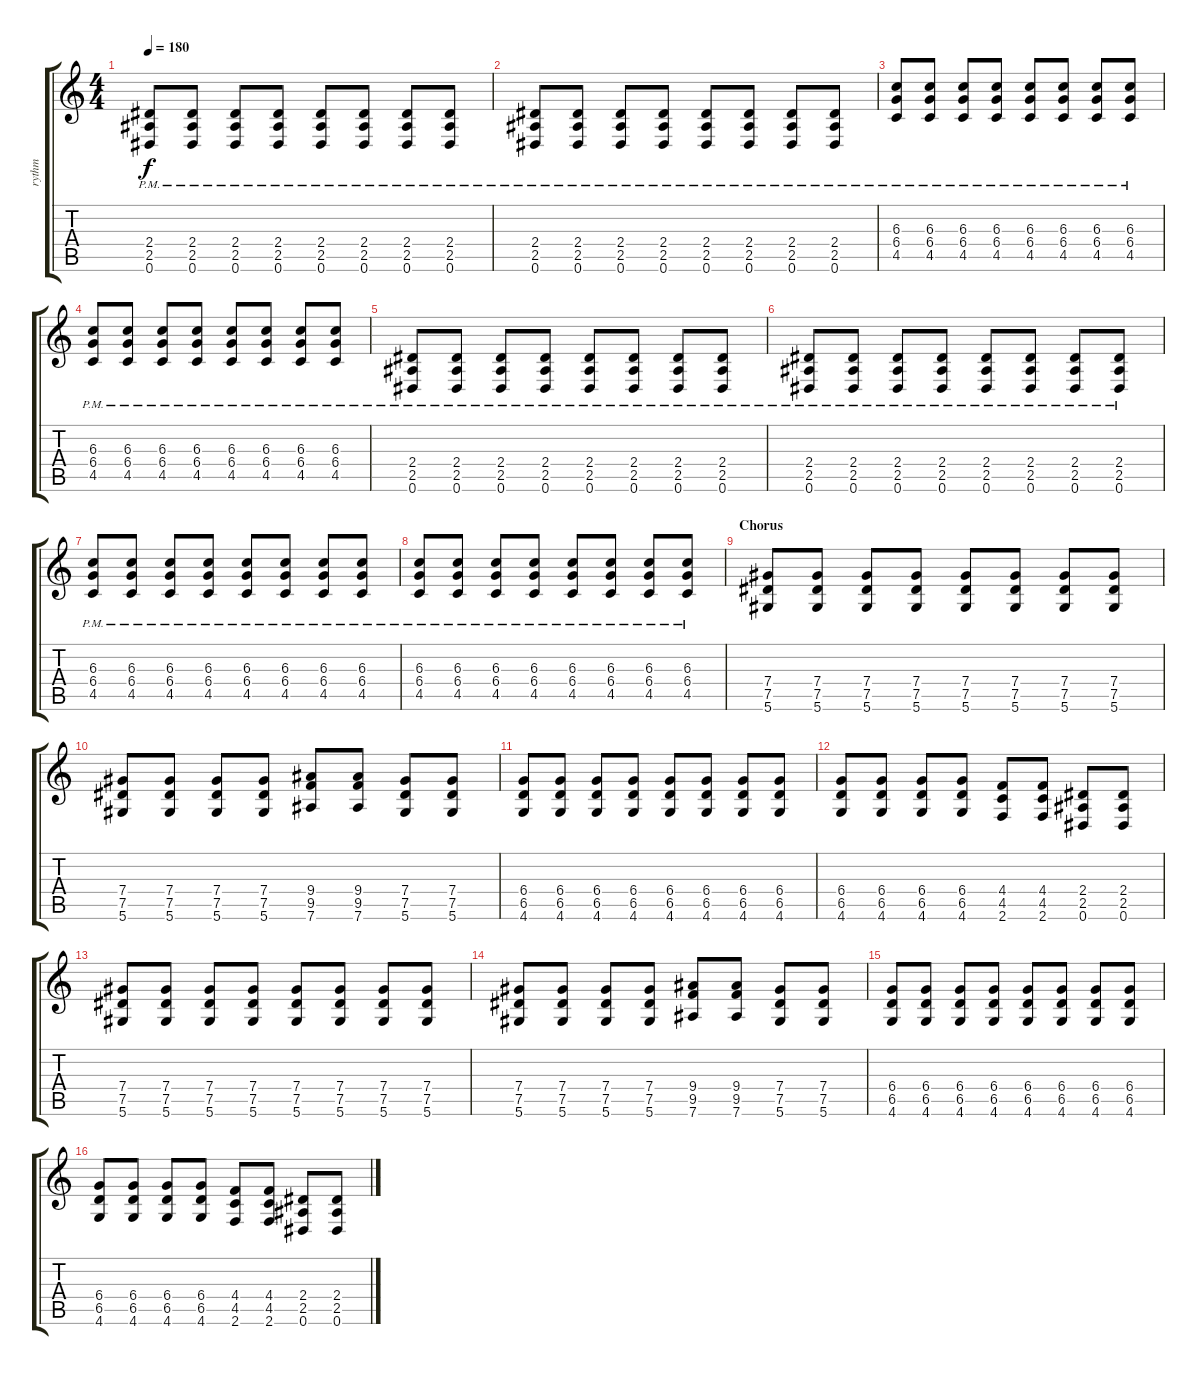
\track ("rythm" "rythm") {instrument distortionguitar}
\staff {score tabs}
\tuning (Eb4 Bb3 Gb3 Db3 Ab2 Eb2) {hide}
\ts (4 4)
\tempo 180
\clef g2
\ks c
(2.4 2.5 0.6{pm}).8{dy f} (2.4 2.5 0.6{pm}).8 (2.4 2.5 0.6{pm}).8 (2.4 2.5 0.6{pm}).8 (2.4 2.5 0.6{pm}).8 (2.4 2.5 0.6{pm}).8 (2.4 2.5 0.6{pm}).8 (2.4 2.5 0.6{pm}).8 |
(2.4 2.5 0.6{pm}).8 (2.4 2.5 0.6{pm}).8 (2.4 2.5 0.6{pm}).8 (2.4 2.5 0.6{pm}).8 (2.4 2.5 0.6{pm}).8 (2.4 2.5 0.6{pm}).8 (2.4 2.5 0.6{pm}).8 (2.4 2.5 0.6{pm}).8 |
(6.3 6.4 4.5{pm}).8 (6.3 6.4 4.5{pm}).8 (6.3 6.4 4.5{pm}).8 (6.3 6.4 4.5{pm}).8 (6.3 6.4 4.5{pm}).8 (6.3 6.4 4.5{pm}).8 (6.3{pm} 6.4 4.5).8 (6.3{pm} 6.4 4.5).8 |
(6.3 6.4 4.5{pm}).8 (6.3 6.4 4.5{pm}).8 (6.3 6.4 4.5{pm}).8 (6.3 6.4 4.5{pm}).8 (6.3 6.4 4.5{pm}).8 (6.3 6.4 4.5{pm}).8 (6.3{pm} 6.4 4.5).8 (6.3{pm} 6.4 4.5).8 |
(2.4 2.5 0.6{pm}).8 (2.4 2.5 0.6{pm}).8 (2.4 2.5 0.6{pm}).8 (2.4 2.5 0.6{pm}).8 (2.4 2.5 0.6{pm}).8 (2.4 2.5 0.6{pm}).8 (2.4 2.5 0.6{pm}).8 (2.4 2.5 0.6{pm}).8 |
(2.4 2.5 0.6{pm}).8 (2.4 2.5 0.6{pm}).8 (2.4 2.5 0.6{pm}).8 (2.4 2.5 0.6{pm}).8 (2.4 2.5 0.6{pm}).8 (2.4 2.5 0.6{pm}).8 (2.4 2.5 0.6{pm}).8 (2.4 2.5 0.6{pm}).8 |
(6.3 6.4 4.5{pm}).8 (6.3 6.4 4.5{pm}).8 (6.3 6.4 4.5{pm}).8 (6.3 6.4 4.5{pm}).8 (6.3 6.4 4.5{pm}).8 (6.3 6.4 4.5{pm}).8 (6.3{pm} 6.4 4.5).8 (6.3{pm} 6.4 4.5).8 |
(6.3 6.4 4.5{pm}).8 (6.3 6.4 4.5{pm}).8 (6.3 6.4 4.5{pm}).8 (6.3 6.4 4.5{pm}).8 (6.3 6.4 4.5{pm}).8 (6.3 6.4 4.5{pm}).8 (6.3{pm} 6.4 4.5).8 (6.3{pm} 6.4 4.5).8 |
\section ("" "Chorus")
(7.4 7.5 5.6).8 (7.4 7.5 5.6).8 (7.4 7.5 5.6).8 (7.4 7.5 5.6).8 (7.4 7.5 5.6).8 (7.4 7.5 5.6).8 (7.4 7.5 5.6).8 (7.4 7.5 5.6).8 |
(7.4 7.5 5.6).8 (7.4 7.5 5.6).8 (7.4 7.5 5.6).8 (7.4 7.5 5.6).8 (9.4 9.5 7.6).8 (9.4 9.5 7.6).8 (7.4 7.5 5.6).8 (7.4 7.5 5.6).8 |
(6.4 6.5 4.6).8 (6.4 6.5 4.6).8 (6.4 6.5 4.6).8 (6.4 6.5 4.6).8 (6.4 6.5 4.6).8 (6.4 6.5 4.6).8 (6.4 6.5 4.6).8 (6.4 6.5 4.6).8 |
(6.4 6.5 4.6).8 (6.4 6.5 4.6).8 (6.4 6.5 4.6).8 (6.4 6.5 4.6).8 (4.4 4.5 2.6).8 (4.4 4.5 2.6).8 (2.4 2.5 0.6).8 (2.4 2.5 0.6).8 |
(7.4 7.5 5.6).8 (7.4 7.5 5.6).8 (7.4 7.5 5.6).8 (7.4 7.5 5.6).8 (7.4 7.5 5.6).8 (7.4 7.5 5.6).8 (7.4 7.5 5.6).8 (7.4 7.5 5.6).8 |
(7.4 7.5 5.6).8 (7.4 7.5 5.6).8 (7.4 7.5 5.6).8 (7.4 7.5 5.6).8 (9.4 9.5 7.6).8 (9.4 9.5 7.6).8 (7.4 7.5 5.6).8 (7.4 7.5 5.6).8 |
(6.4 6.5 4.6).8 (6.4 6.5 4.6).8 (6.4 6.5 4.6).8 (6.4 6.5 4.6).8 (6.4 6.5 4.6).8 (6.4 6.5 4.6).8 (6.4 6.5 4.6).8 (6.4 6.5 4.6).8 |
(6.4 6.5 4.6).8 (6.4 6.5 4.6).8 (6.4 6.5 4.6).8 (6.4 6.5 4.6).8 (4.4 4.5 2.6).8 (4.4 4.5 2.6).8 (2.4 2.5 0.6).8 (2.4 2.5 0.6).8
